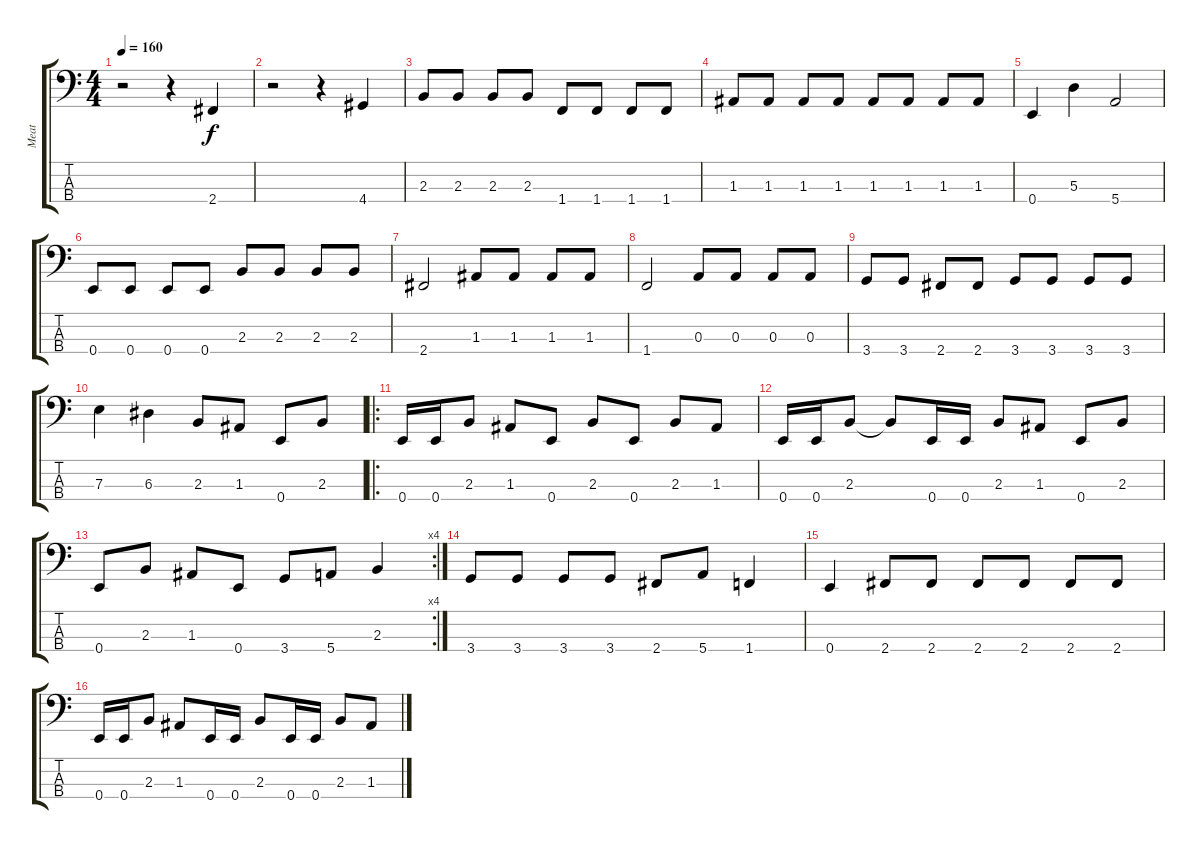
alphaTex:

\track ("Meat" "Meat") {instrument electricbasspick}
\staff {score tabs}
\tuning (G2 D2 A1 E1) {hide}
\ts (4 4)
\tempo 160
\clef f4
\ks c
r.2{dy f instrument electricbasspick} r.4 2.4.4 |
r.2 r.4 4.4.4 |
2.3.8 2.3.8 2.3.8 2.3.8 1.4.8 1.4.8 1.4.8 1.4.8 |
1.3.8 1.3.8 1.3.8 1.3.8 1.3.8 1.3.8 1.3.8 1.3.8 |
0.4.4 5.3.4 5.4.2 |
0.4.8 0.4.8 0.4.8 0.4.8 2.3.8 2.3.8 2.3.8 2.3.8 |
2.4.2 1.3.8 1.3.8 1.3.8 1.3.8 |
1.4.2 0.3.8 0.3.8 0.3.8 0.3.8 |
3.4.8 3.4.8 2.4.8 2.4.8 3.4.8 3.4.8 3.4.8 3.4.8 |
7.3.4 6.3.4 2.3.8 1.3.8 0.4.8 2.3.8 |
\ro
0.4.16 0.4.16 2.3.8 1.3.8 0.4.8 2.3.8 0.4.8 2.3.8 1.3.8 |
0.4.16 0.4.16 2.3.8 2.3{t}.8 0.4.16 0.4.16 2.3.8 1.3.8 0.4.8 2.3.8 |
\rc 4
0.4.8 2.3.8 1.3.8 0.4.8 3.4.8 5.4.8 2.3.4 |
3.4.8 3.4.8 3.4.8 3.4.8 2.4.8 5.4.8 1.4.4 |
0.4.4 2.4.8 2.4.8 2.4.8 2.4.8 2.4.8 2.4.8 |
0.4.16 0.4.16 2.3.8 1.3.8 0.4.16 0.4.16 2.3.8 0.4.16 0.4.16 2.3.8 1.3.8
